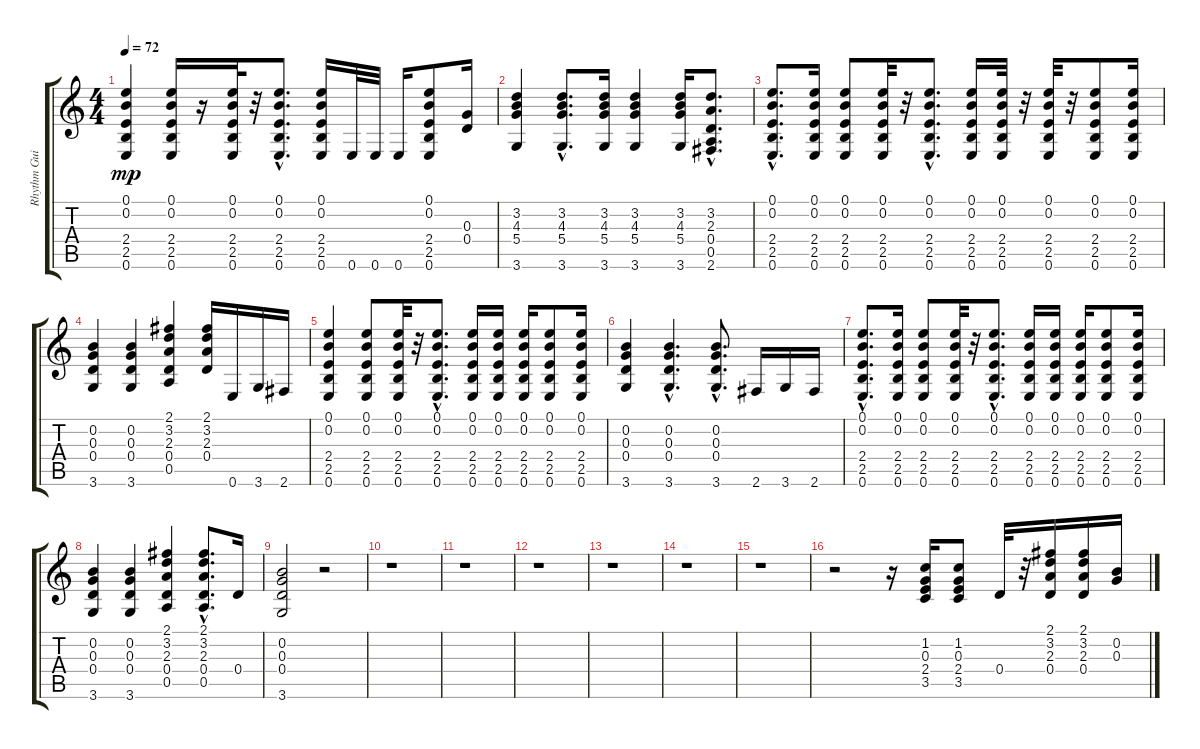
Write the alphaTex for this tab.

\track ("Rhythm Guitar: Izzy" "Rhythm Gui") {instrument overdrivenguitar}
\staff {score tabs}
\tuning (E4 B3 G3 D3 A2 E2) {hide}
\ts (4 4)
\tempo 72
\clef g2
\ks c
(0.1 0.2 2.4 2.5 0.6).4{dy mp} (0.1 0.2 2.4 2.5 0.6).16 r.16 (0.1 0.2 2.4 2.5 0.6).32 r.32 (0.1{hac} 0.2{hac} 2.4{hac} 2.5{hac} 0.6{hac}).8{d} (0.1 0.2 2.4 2.5 0.6).16 0.6.32 0.6.32 0.6.16 (0.1 0.2 2.4 2.5 0.6).8 (0.3 0.4).16 |
(3.2 4.3 5.4 3.6).4 (3.2{hac} 4.3{hac} 5.4{hac} 3.6{hac}).8{d} (3.2 4.3 5.4 3.6).16 (3.2 4.3 5.4 3.6).4 (3.2 4.3 5.4 3.6).16 (3.2{hac} 2.3{hac} 0.4{hac} 0.5{hac} 2.6{hac}).8{d} |
(0.1{hac} 0.2{hac} 2.4{hac} 2.5{hac} 0.6{hac}).8{d} (0.1 0.2 2.4 2.5 0.6).16 (0.1 0.2 2.4 2.5 0.6).8 (0.1 0.2 2.4 2.5 0.6).32 r.32 (0.1{hac} 0.2{hac} 2.4{hac} 2.5{hac} 0.6{hac}).8{d} (0.1 0.2 2.4 2.5 0.6).16 (0.1 0.2 2.4 2.5 0.6).32 r.32 (0.1 0.2 2.4 2.5 0.6).32 r.32 (0.1 0.2 2.4 2.5 0.6).8 (0.1 0.2 2.4 2.5 0.6).16 |
(0.2 0.3 0.4 3.6).4 (0.2 0.3 0.4 3.6).4 (2.1 3.2 2.3 0.4 0.5).4 (2.1 3.2 2.3 0.4).16 0.6.16 3.6.16 2.6.16 |
(0.1 0.2 2.4 2.5 0.6).4 (0.1 0.2 2.4 2.5 0.6).8 (0.1 0.2 2.4 2.5 0.6).32 r.32 (0.1{hac} 0.2{hac} 2.4{hac} 2.5{hac} 0.6{hac}).8{d} (0.1 0.2 2.4 2.5 0.6).16 (0.1 0.2 2.4 2.5 0.6).16 (0.1 0.2 2.4 2.5 0.6).16 (0.1 0.2 2.4 2.5 0.6).8 (0.1 0.2 2.4 2.5 0.6).16 |
(0.2 0.3 0.4 3.6).4 (0.2{hac} 0.3{hac} 0.4{hac} 3.6{hac}).4{d} (0.2{hac} 0.3{hac} 0.4{hac} 3.6{hac}).8{d} 2.6.16 3.6.16 2.6.16 |
(0.1{hac} 0.2{hac} 2.4{hac} 2.5{hac} 0.6{hac}).8{d} (0.1 0.2 2.4 2.5 0.6).16 (0.1 0.2 2.4 2.5 0.6).8 (0.1 0.2 2.4 2.5 0.6).32 r.32 (0.1{hac} 0.2{hac} 2.4{hac} 2.5{hac} 0.6{hac}).8{d} (0.1 0.2 2.4 2.5 0.6).16 (0.1 0.2 2.4 2.5 0.6).16 (0.1 0.2 2.4 2.5 0.6).16 (0.1 0.2 2.4 2.5 0.6).8 (0.1 0.2 2.4 2.5 0.6).16 |
(0.2 0.3 0.4 3.6).4 (0.2 0.3 0.4 3.6).4 (2.1 3.2 2.3 0.4 0.5).4 (2.1{hac} 3.2{hac} 2.3{hac} 0.4{hac} 0.5{hac}).8{d} 0.4.16 |
(0.2 0.3 0.4 3.6).2 r.2 |
r.1 |
r.1 |
r.1 |
r.1 |
r.1 |
r.1 |
r.2 r.16 (1.2 0.3 2.4 3.5).16 (1.2 0.3 2.4 3.5).8 0.4.32 r.32 (2.1 3.2 2.3 0.4).16 (2.1 3.2 2.3 0.4).16 (0.2 0.3).16
